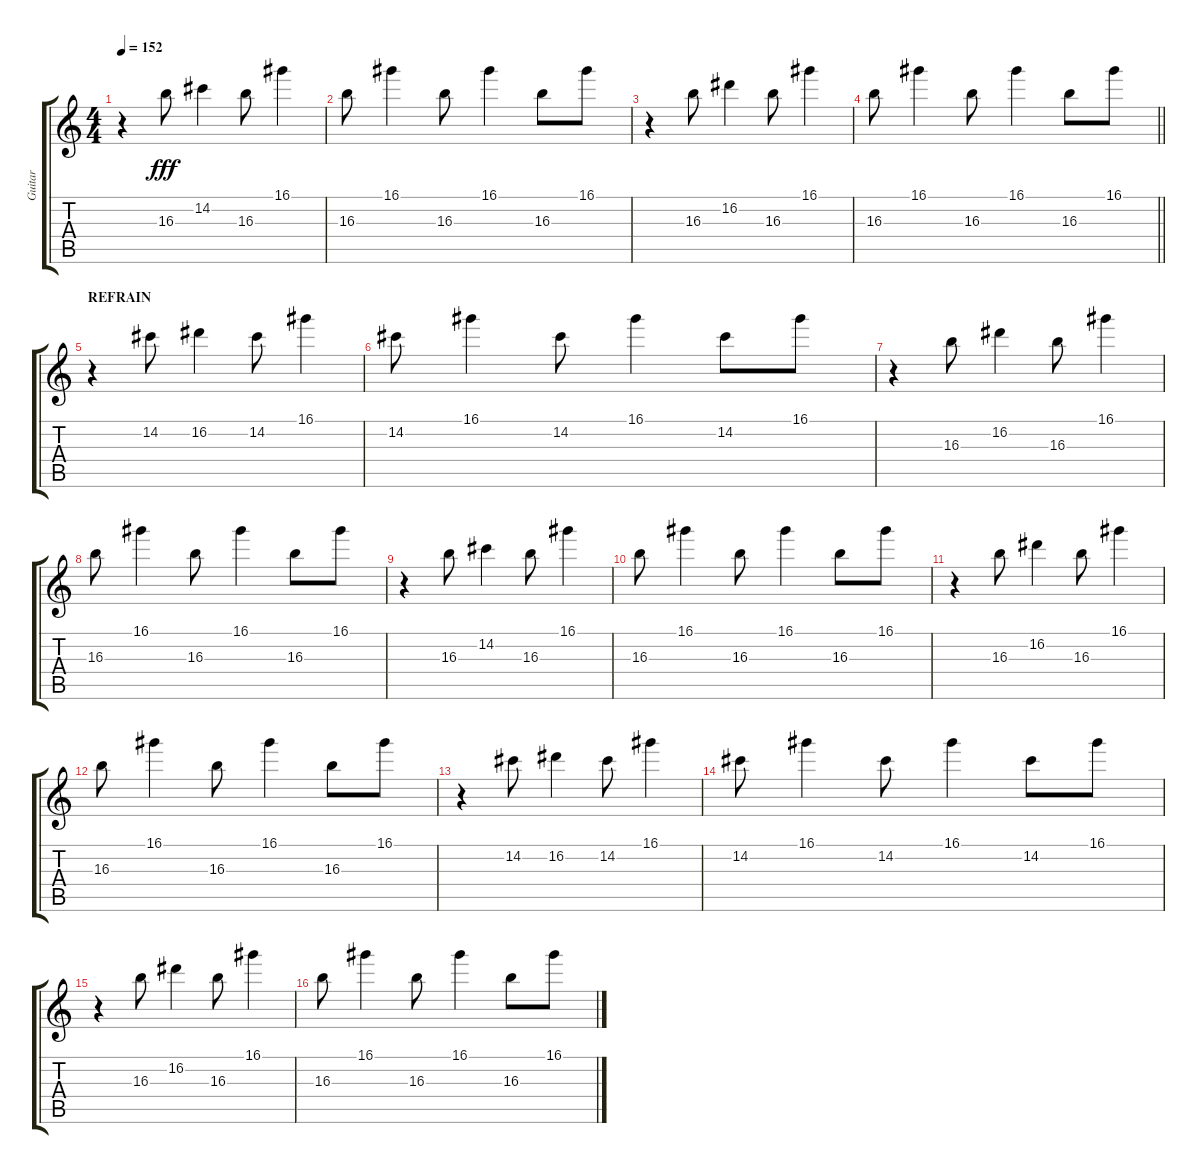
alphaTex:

\track ("Guitar" "Guitar") {instrument electricguitarclean}
\staff {score tabs}
\tuning (E4 B3 G3 D3 A2 E2) {hide}
\ts (4 4)
\tempo 152
\clef g2
\ks c
r.4{dy fff} 16.3.8 14.2.4 16.3.8 16.1.4 |
16.3.8 16.1.4 16.3.8 16.1.4 16.3.8 16.1.8 |
r.4 16.3.8 16.2.4 16.3.8 16.1.4 |
\barLineRight lightlight
16.3.8 16.1.4 16.3.8 16.1.4 16.3.8 16.1.8 |
\section ("" "REFRAIN")
r.4 14.2.8 16.2.4 14.2.8 16.1.4 |
14.2.8 16.1.4 14.2.8 16.1.4 14.2.8 16.1.8 |
r.4 16.3.8 16.2.4 16.3.8 16.1.4 |
16.3.8 16.1.4 16.3.8 16.1.4 16.3.8 16.1.8 |
r.4 16.3.8 14.2.4 16.3.8 16.1.4 |
16.3.8 16.1.4 16.3.8 16.1.4 16.3.8 16.1.8 |
r.4 16.3.8 16.2.4 16.3.8 16.1.4 |
16.3.8 16.1.4 16.3.8 16.1.4 16.3.8 16.1.8 |
r.4 14.2.8 16.2.4 14.2.8 16.1.4 |
14.2.8 16.1.4 14.2.8 16.1.4 14.2.8 16.1.8 |
r.4 16.3.8 16.2.4 16.3.8 16.1.4 |
16.3.8 16.1.4 16.3.8 16.1.4 16.3.8 16.1.8
